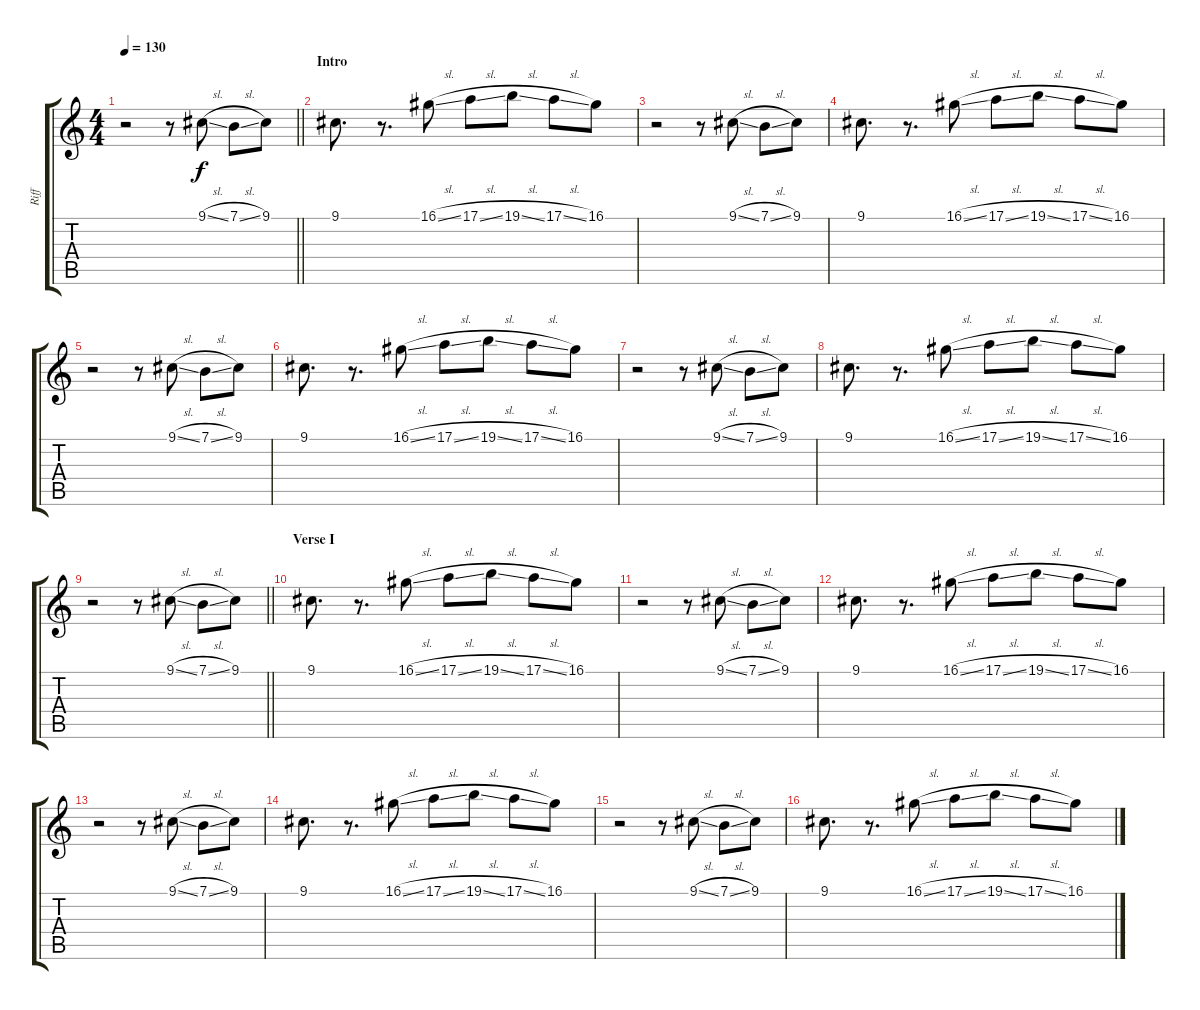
\track ("Riff" "Riff") {instrument lead1square}
\staff {score tabs}
\tuning (E4 B3 G3 D3 A2 E2) {hide}
\ts (4 4)
\tempo 130
\clef g2
\barLineRight lightlight
\ks c
r.2{dy f instrument lead1square} r.8 9.1{sl}.8 7.1{sl}.8 9.1.8 |
\section ("" "Intro")
9.1.8{d} r.8{d} 16.1{sl}.8 17.1{sl}.8 19.1{sl}.8 17.1{sl}.8 16.1.8 |
r.2 r.8 9.1{sl}.8 7.1{sl}.8 9.1.8 |
9.1.8{d} r.8{d} 16.1{sl}.8 17.1{sl}.8 19.1{sl}.8 17.1{sl}.8 16.1.8 |
r.2 r.8 9.1{sl}.8 7.1{sl}.8 9.1.8 |
9.1.8{d} r.8{d} 16.1{sl}.8 17.1{sl}.8 19.1{sl}.8 17.1{sl}.8 16.1.8 |
r.2 r.8 9.1{sl}.8 7.1{sl}.8 9.1.8 |
9.1.8{d} r.8{d} 16.1{sl}.8 17.1{sl}.8 19.1{sl}.8 17.1{sl}.8 16.1.8 |
\barLineRight lightlight
r.2 r.8 9.1{sl}.8 7.1{sl}.8 9.1.8 |
\section ("" "Verse I")
9.1.8{d} r.8{d} 16.1{sl}.8 17.1{sl}.8 19.1{sl}.8 17.1{sl}.8 16.1.8 |
r.2 r.8 9.1{sl}.8 7.1{sl}.8 9.1.8 |
9.1.8{d} r.8{d} 16.1{sl}.8 17.1{sl}.8 19.1{sl}.8 17.1{sl}.8 16.1.8 |
r.2 r.8 9.1{sl}.8 7.1{sl}.8 9.1.8 |
9.1.8{d} r.8{d} 16.1{sl}.8 17.1{sl}.8 19.1{sl}.8 17.1{sl}.8 16.1.8 |
r.2 r.8 9.1{sl}.8 7.1{sl}.8 9.1.8 |
9.1.8{d} r.8{d} 16.1{sl}.8 17.1{sl}.8 19.1{sl}.8 17.1{sl}.8 16.1.8
